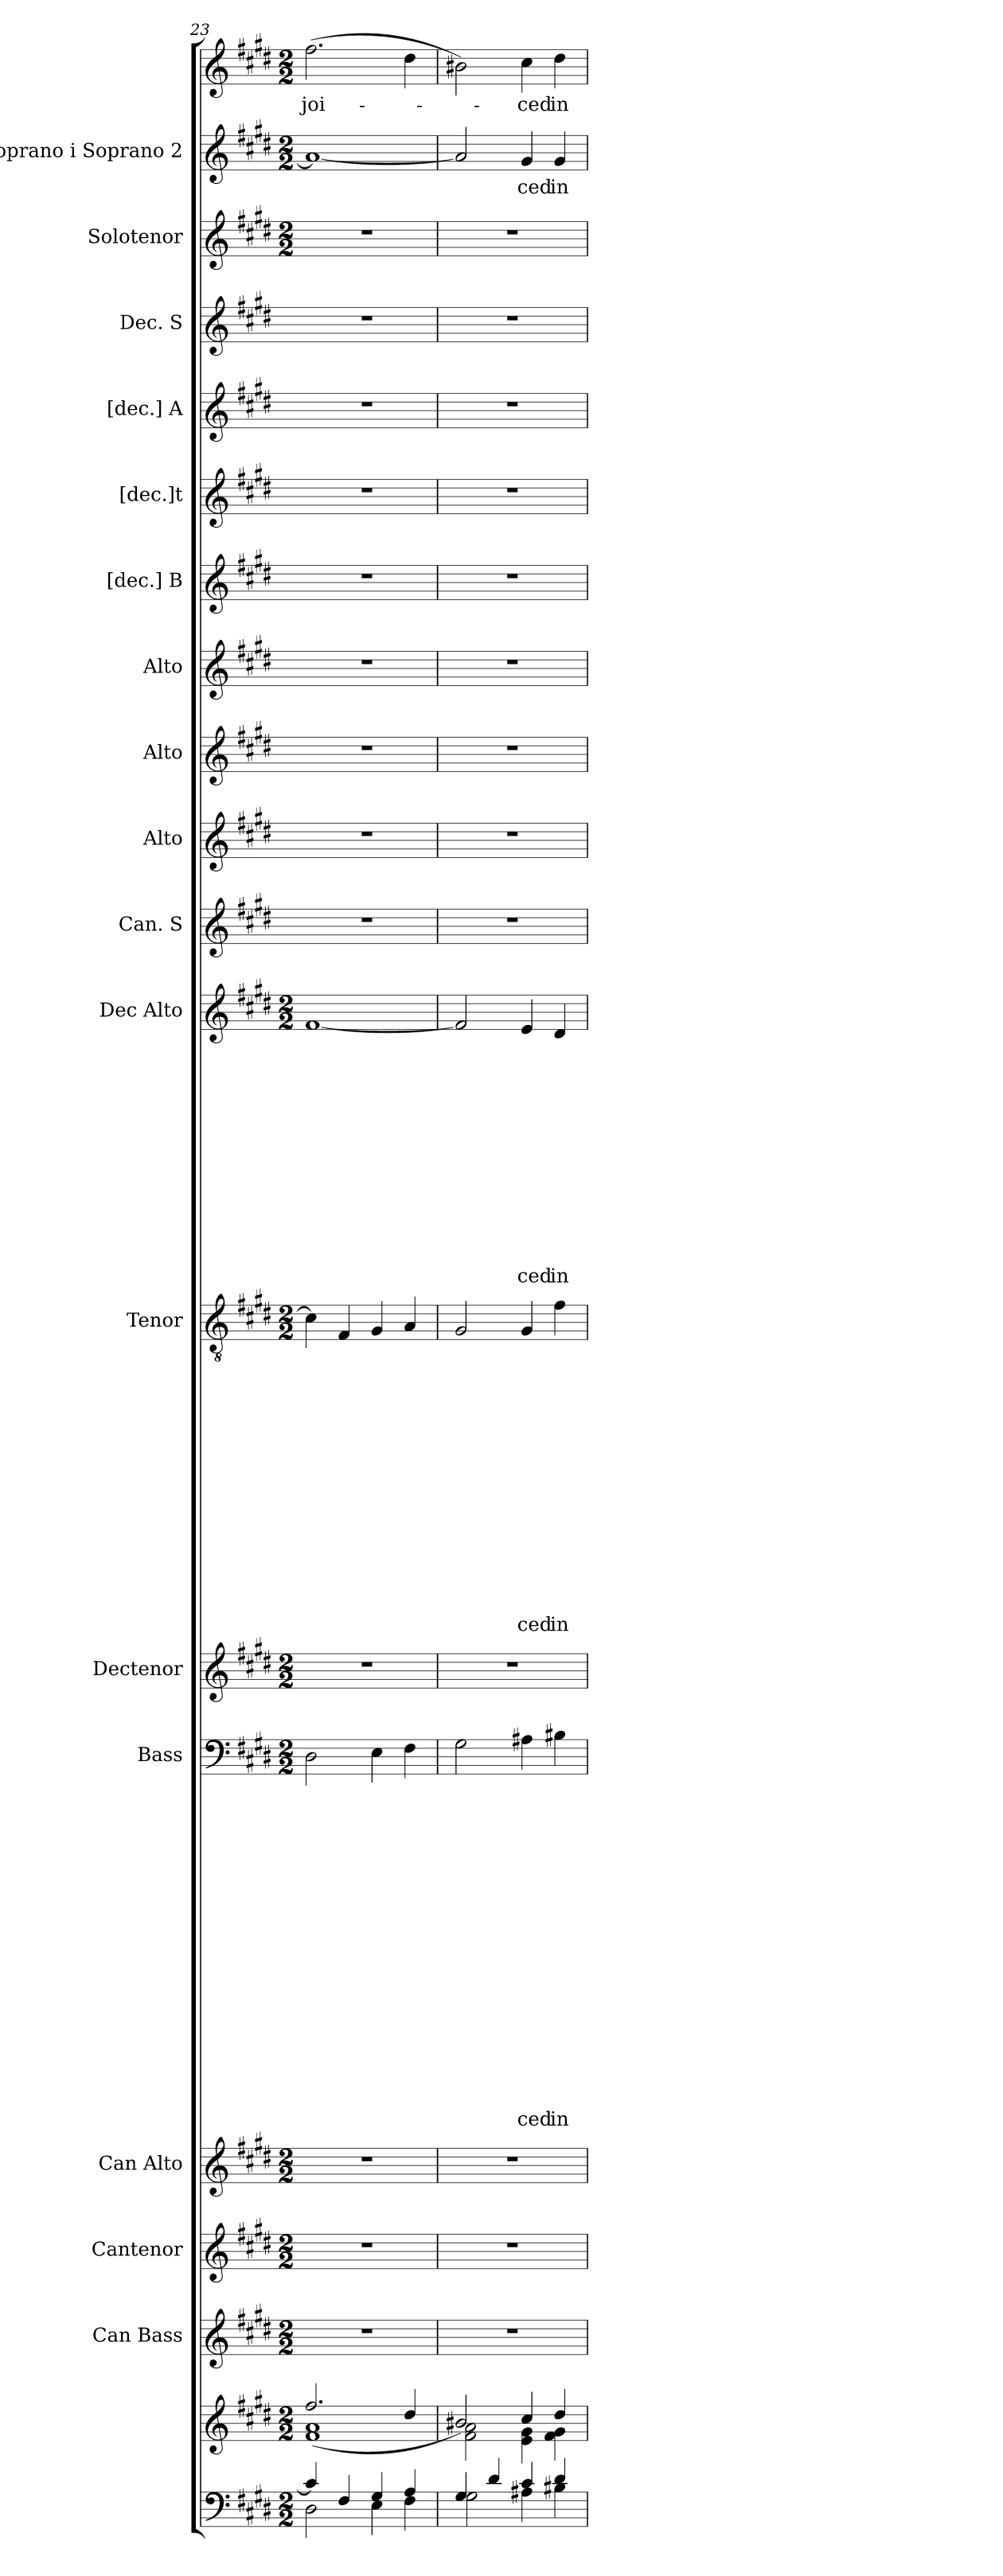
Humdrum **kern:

**kern	**kern	**kern	**kern	**kern	**kern	**text	**text	**text	**text	**text	**text	**text	**text	**text	**text	**text	**text	**text	**text	**text	**text	**text	**text	**kern	**kern	**text	**text	**text	**text	**text	**text	**text	**text	**text	**text	**text	**text	**text	**text	**text	**kern	**text	**text	**text	**text	**text	**text	**text	**text	**text	**text	**text	**text	**text	**kern	**kern	**kern	**kern	**kern	**kern	**kern	**kern	**kern	**kern	**text	**kern	**text
*part19	*part18	*part17	*part16	*part15	*part14	*part14	*part14	*part14	*part14	*part14	*part14	*part14	*part14	*part14	*part14	*part14	*part14	*part14	*part14	*part14	*part14	*part14	*part14	*part13	*part12	*part12	*part12	*part12	*part12	*part12	*part12	*part12	*part12	*part12	*part12	*part12	*part12	*part12	*part12	*part12	*part11	*part11	*part11	*part11	*part11	*part11	*part11	*part11	*part11	*part11	*part11	*part11	*part11	*part11	*part10	*part9	*part8	*part7	*part6	*part5	*part4	*part3	*part2	*part1	*part1	*part1	*part1
*staff20	*staff19	*staff18	*staff17	*staff16	*staff15	*staff15	*staff15	*staff15	*staff15	*staff15	*staff15	*staff15	*staff15	*staff15	*staff15	*staff15	*staff15	*staff15	*staff15	*staff15	*staff15	*staff15	*staff15	*staff14	*staff13	*staff13	*staff13	*staff13	*staff13	*staff13	*staff13	*staff13	*staff13	*staff13	*staff13	*staff13	*staff13	*staff13	*staff13	*staff13	*staff12	*staff12	*staff12	*staff12	*staff12	*staff12	*staff12	*staff12	*staff12	*staff12	*staff12	*staff12	*staff12	*staff12	*staff11	*staff10	*staff9	*staff8	*staff7	*staff6	*staff5	*staff4	*staff3	*staff2	*staff2	*staff1	*staff1
*	*	*I"Can Bass	*I"Cantenor	*I"Can Alto	*I"Bass	*	*	*	*	*	*	*	*	*	*	*	*	*	*	*	*	*	*	*I"Dectenor	*I"Tenor	*	*	*	*	*	*	*	*	*	*	*	*	*	*	*	*I"Dec Alto	*	*	*	*	*	*	*	*	*	*	*	*	*	*I"Can. S	*I"Alto	*I"Alto	*I"Alto	*I"[dec.] B	*I"[dec.]t	*I"[dec.] A	*I"Dec. S	*I"Solotenor	*I"Soprano i Soprano 2	*	*	*
*	*	*	*	*I'Can Alto	*I'Bass	*	*	*	*	*	*	*	*	*	*	*	*	*	*	*	*	*	*	*I'Dectenor	*	*	*	*	*	*	*	*	*	*	*	*	*	*	*	*	*I'Dec Alto	*	*	*	*	*	*	*	*	*	*	*	*	*	*	*	*	*	*	*	*	*	*	*I'Si	*	*	*
*clefF4	*clefG2	*clefG2	*clefG2	*clefG2	*clefF4	*	*	*	*	*	*	*	*	*	*	*	*	*	*	*	*	*	*	*clefG2	*clefGv2	*	*	*	*	*	*	*	*	*	*	*	*	*	*	*	*clefG2	*	*	*	*	*	*	*	*	*	*	*	*	*	*clefG2	*clefG2	*clefG2	*clefG2	*clefG2	*clefG2	*clefG2	*clefG2	*clefG2	*clefG2	*	*clefG2	*
*k[f#c#g#d#]	*k[f#c#g#d#]	*k[f#c#g#d#]	*k[f#c#g#d#]	*k[f#c#g#d#]	*k[f#c#g#d#]	*	*	*	*	*	*	*	*	*	*	*	*	*	*	*	*	*	*	*k[f#c#g#d#]	*k[f#c#g#d#]	*	*	*	*	*	*	*	*	*	*	*	*	*	*	*	*k[f#c#g#d#]	*	*	*	*	*	*	*	*	*	*	*	*	*	*k[f#c#g#d#]	*k[f#c#g#d#]	*k[f#c#g#d#]	*k[f#c#g#d#]	*k[f#c#g#d#]	*k[f#c#g#d#]	*k[f#c#g#d#]	*k[f#c#g#d#]	*k[f#c#g#d#]	*k[f#c#g#d#]	*	*k[f#c#g#d#]	*
*E:	*E:	*E:	*E:	*E:	*E:	*	*	*	*	*	*	*	*	*	*	*	*	*	*	*	*	*	*	*E:	*E:	*	*	*	*	*	*	*	*	*	*	*	*	*	*	*	*E:	*	*	*	*	*	*	*	*	*	*	*	*	*	*E:	*E:	*E:	*E:	*E:	*E:	*E:	*E:	*E:	*E:	*	*E:	*
*M2/2	*M2/2	*M2/2	*M2/2	*M2/2	*M2/2	*	*	*	*	*	*	*	*	*	*	*	*	*	*	*	*	*	*	*M2/2	*M2/2	*	*	*	*	*	*	*	*	*	*	*	*	*	*	*	*M2/2	*	*	*	*	*	*	*	*	*	*	*	*	*	*	*	*	*	*	*	*	*	*M2/2	*M2/2	*	*M2/2	*
=23	=23	=23	=23	=23	=23	=23	=23	=23	=23	=23	=23	=23	=23	=23	=23	=23	=23	=23	=23	=23	=23	=23	=23	=23	=23	=23	=23	=23	=23	=23	=23	=23	=23	=23	=23	=23	=23	=23	=23	=23	=23	=23	=23	=23	=23	=23	=23	=23	=23	=23	=23	=23	=23	=23	=23	=23	=23	=23	=23	=23	=23	=23	=23	=23	=23	=23	=23
*^	*^	*	*	*	*	*	*	*	*	*	*	*	*	*	*	*	*	*	*	*	*	*	*	*	*	*	*	*	*	*	*	*	*	*	*	*	*	*	*	*	*	*	*	*	*	*	*	*	*	*	*	*	*	*	*	*	*	*	*	*	*	*	*	*	*	*	*
!	!	!	!	!	!	!	!	!	!	!	!	!	!	!	!	!	!	!	!	!	!	!	!	!	!	!	!	!	!	!	!	!	!	!	!	!	!	!	!	!	!	!	!	!	!	!	!	!	!	!	!	!	!	!	!	!	!	!	!	!	!	!	!	!	!	!	!	!	!LO:LY:b
4c#/]	2D#\	2.ff#/	(<1f# 1a	1r	1r	1r	2D#\	.	.	.	.	.	.	.	.	.	.	.	.	.	.	.	.	.	.	1r	4c#\]	.	.	.	.	.	.	.	.	.	.	.	.	.	.	.	[<1f#	.	.	.	.	.	.	.	.	.	.	.	.	.	1r	1r	1r	1r	1r	1r	1r	1r	1r	1a_	.	(>2.ff#\	-joi-
4F#/	.	.	.	.	.	.	.	.	.	.	.	.	.	.	.	.	.	.	.	.	.	.	.	.	.	.	4F#/	.	.	.	.	.	.	.	.	.	.	.	.	.	.	.	.	.	.	.	.	.	.	.	.	.	.	.	.	.	.	.	.	.	.	.	.	.	.	.	.	.	.
4G#/	4E\	.	.	.	.	.	4E\	.	.	.	.	.	.	.	.	.	.	.	.	.	.	.	.	.	.	.	4G#/	.	.	.	.	.	.	.	.	.	.	.	.	.	.	.	.	.	.	.	.	.	.	.	.	.	.	.	.	.	.	.	.	.	.	.	.	.	.	.	.	.	.
4A/	4F#\	4dd#/	.	.	.	.	4F#\	.	.	.	.	.	.	.	.	.	.	.	.	.	.	.	.	.	.	.	4A/	.	.	.	.	.	.	.	.	.	.	.	.	.	.	.	.	.	.	.	.	.	.	.	.	.	.	.	.	.	.	.	.	.	.	.	.	.	.	.	.	4dd#\	.
=24	=24	=24	=24	=24	=24	=24	=24	=24	=24	=24	=24	=24	=24	=24	=24	=24	=24	=24	=24	=24	=24	=24	=24	=24	=24	=24	=24	=24	=24	=24	=24	=24	=24	=24	=24	=24	=24	=24	=24	=24	=24	=24	=24	=24	=24	=24	=24	=24	=24	=24	=24	=24	=24	=24	=24	=24	=24	=24	=24	=24	=24	=24	=24	=24	=24	=24	=24	=24	=24
4G#/	2G#\	2b#X/)	2f#\ 2a\	1r	1r	1r	2G#\	.	.	.	.	.	.	.	.	.	.	.	.	.	.	.	.	.	.	1r	2G#/	.	.	.	.	.	.	.	.	.	.	.	.	.	.	.	2f#/]	.	.	.	.	.	.	.	.	.	.	.	.	.	1r	1r	1r	1r	1r	1r	1r	1r	1r	2a/]	.	2b#X\)	.
4d#/	.	.	.	.	.	.	.	.	.	.	.	.	.	.	.	.	.	.	.	.	.	.	.	.	.	.	.	.	.	.	.	.	.	.	.	.	.	.	.	.	.	.	.	.	.	.	.	.	.	.	.	.	.	.	.	.	.	.	.	.	.	.	.	.	.	.	.	.	.
!	!	!	!	!	!	!	!	!	!	!	!	!	!	!	!	!	!	!	!	!	!	!	!	!	!LO:LY:b	!	!	!	!	!	!	!	!	!	!	!	!	!	!	!	!	!LO:LY:b	!	!	!	!	!	!	!	!	!	!	!	!	!	!LO:LY:b	!	!	!	!	!	!	!	!	!	!	!LO:LY:b	!	!LO:LY:b
4c#/	4A#X\	4cc#/	4e\ 4g#\	.	.	.	4A#X\	.	.	.	.	.	.	.	.	.	.	.	.	.	.	.	.	.	-ced	.	4G#/	.	.	.	.	.	.	.	.	.	.	.	.	.	.	-ced	4e/	.	.	.	.	.	.	.	.	.	.	.	.	-ced	.	.	.	.	.	.	.	.	.	4g#/	ced	4cc#\	-ced
!	!	!	!	!	!	!	!	!	!	!	!	!	!	!	!	!	!	!	!	!	!	!	!	!	!LO:LY:b	!	!	!	!	!	!	!	!	!	!	!	!	!	!	!	!	!LO:LY:b	!	!	!	!	!	!	!	!	!	!	!	!	!	!LO:LY:b	!	!	!	!	!	!	!	!	!	!	!LO:LY:b	!	!LO:LY:b
4d#/	4B#X\	4dd#/	4f#\ 4g#\	.	.	.	4B#X\	.	.	.	.	.	.	.	.	.	.	.	.	.	.	.	.	.	in	.	4f#\	.	.	.	.	.	.	.	.	.	.	.	.	.	.	in	4d#/	.	.	.	.	.	.	.	.	.	.	.	.	in	.	.	.	.	.	.	.	.	.	4g#/	in	4dd#\	in
*v	*v	*	*	*	*	*	*	*	*	*	*	*	*	*	*	*	*	*	*	*	*	*	*	*	*	*	*	*	*	*	*	*	*	*	*	*	*	*	*	*	*	*	*	*	*	*	*	*	*	*	*	*	*	*	*	*	*	*	*	*	*	*	*	*	*	*	*	*	*
*	*v	*v	*	*	*	*	*	*	*	*	*	*	*	*	*	*	*	*	*	*	*	*	*	*	*	*	*	*	*	*	*	*	*	*	*	*	*	*	*	*	*	*	*	*	*	*	*	*	*	*	*	*	*	*	*	*	*	*	*	*	*	*	*	*	*	*	*	*
=	=	=	=	=	=	=	=	=	=	=	=	=	=	=	=	=	=	=	=	=	=	=	=	=	=	=	=	=	=	=	=	=	=	=	=	=	=	=	=	=	=	=	=	=	=	=	=	=	=	=	=	=	=	=	=	=	=	=	=	=	=	=	=	=	=	=	=
*-	*-	*-	*-	*-	*-	*-	*-	*-	*-	*-	*-	*-	*-	*-	*-	*-	*-	*-	*-	*-	*-	*-	*-	*-	*-	*-	*-	*-	*-	*-	*-	*-	*-	*-	*-	*-	*-	*-	*-	*-	*-	*-	*-	*-	*-	*-	*-	*-	*-	*-	*-	*-	*-	*-	*-	*-	*-	*-	*-	*-	*-	*-	*-	*-	*-	*-	*-
